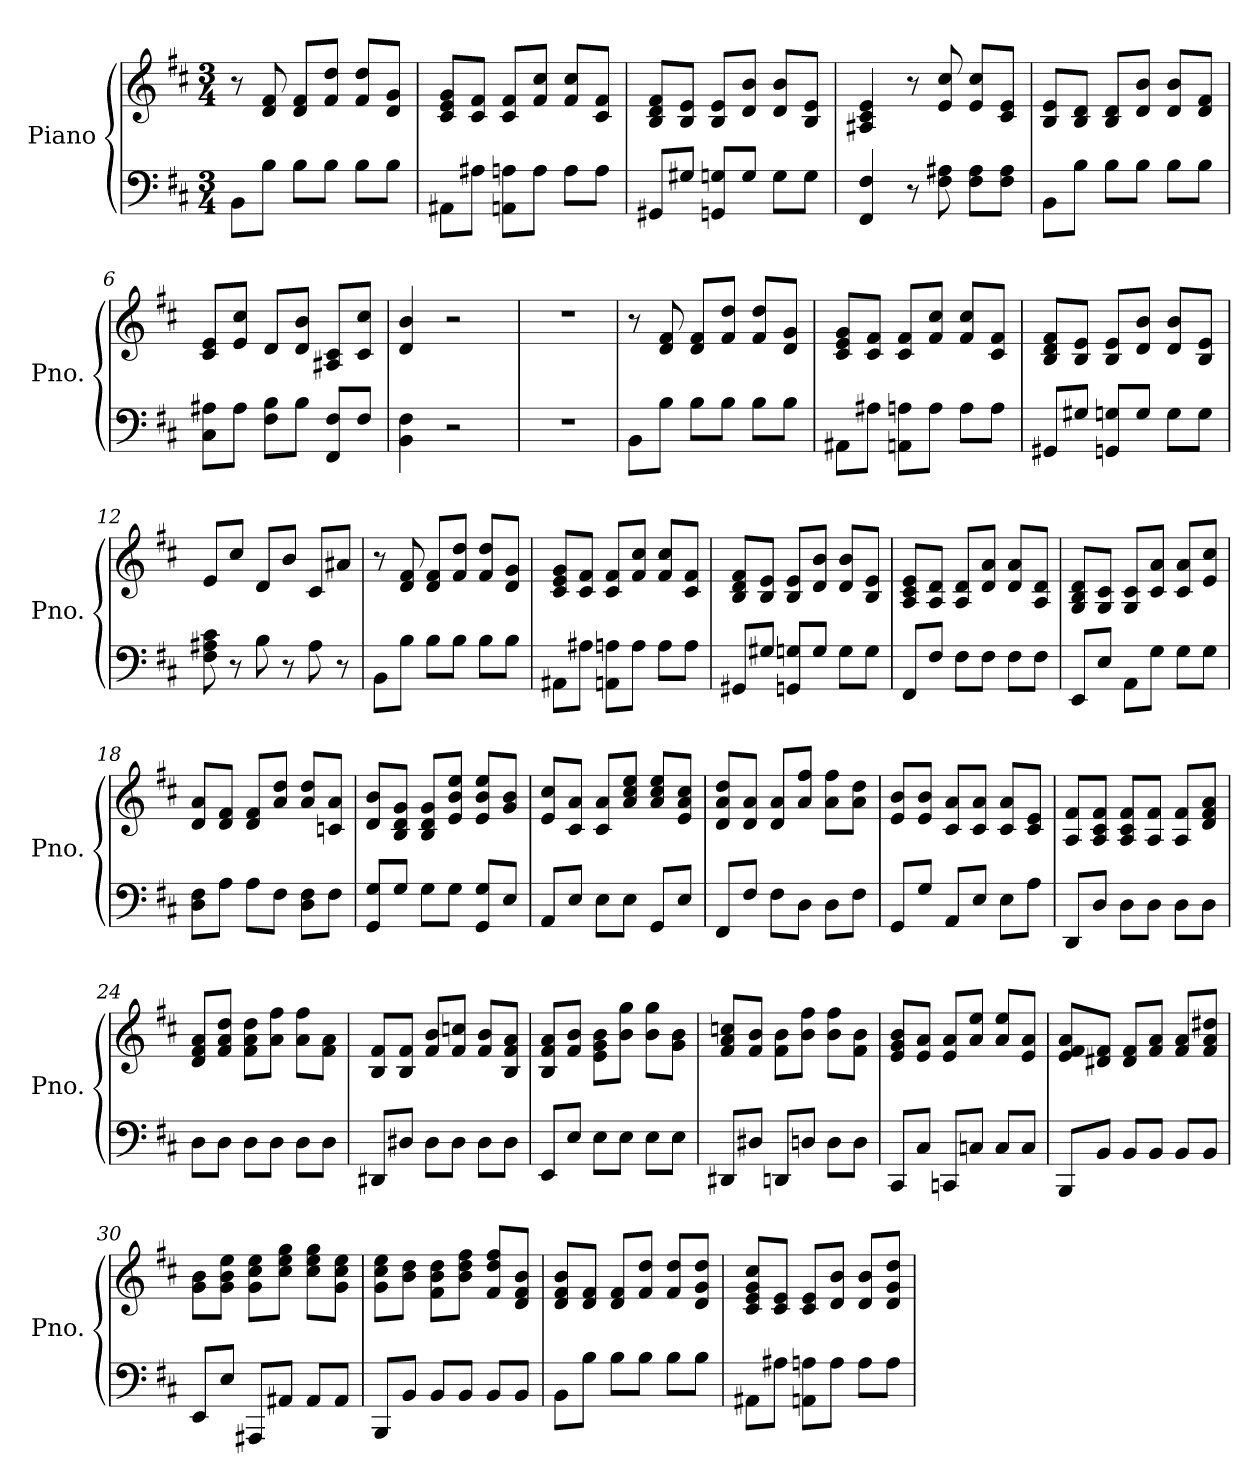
**kern	**kern
*part1	*part1
*staff2	*staff1
*I"Piano	*
*I'Pno.	*
*clefF4	*clefG2
*k[f#c#]	*k[f#c#]
*M3/4	*M3/4
=1	=1
8BB\L	8r
8B\J	8d/ 8f#/
8B\L	8d/ 8f#/L
8B\J	8f#/ 8dd/J
8B\L	8f#/ 8dd/L
8B\J	8d/ 8g/J
=2	=2
8AA#X\L	8c#/ 8e/ 8g/L
8A#X\J	8c#/ 8f#/J
8AAn\ 8An\L	8c#/ 8f#/L
8A\J	8f#/ 8cc#/J
8A\L	8f#/ 8cc#/L
8A\J	8c#/ 8f#/J
=3	=3
8GG#X/L	8B/ 8d/ 8f#/L
8G#X/J	8B/ 8e/J
8GGn/ 8Gn/L	8B/ 8e/L
8G/J	8d/ 8b/J
8G\L	8d/ 8b/L
8G\J	8B/ 8e/J
=4	=4
4FF#/ 4F#/	4A#X/ 4c#/ 4e/
8r	8r
8F#\ 8A#X\	8e/ 8cc#/
8F#\ 8A#\L	8e/ 8cc#/L
8F#\ 8A#\J	8c#/ 8e/J
=5	=5
8BB\L	8B/ 8e/L
8B\J	8B/ 8d/J
8B\L	8B/ 8d/L
8B\J	8d/ 8b/J
8B\L	8d/ 8b/L
8B\J	8d/ 8f#/J
!!LO:LB:g=z
=6	=6
8C#\ 8A#X\L	8c#/ 8e/L
8A#\J	8e/ 8cc#/J
8F#\ 8B\L	8d/L
8B\J	8d/ 8b/J
8FF#/ 8F#/L	8A#X/ 8c#/L
8F#/J	8c#/ 8cc#/J
=7	=7
4BB\ 4F#\	4d/ 4b/
2r	2r
=8	=8
2.r	2.r
=9	=9
8BB\L	8r
8B\J	8d/ 8f#/
8B\L	8d/ 8f#/L
8B\J	8f#/ 8dd/J
8B\L	8f#/ 8dd/L
8B\J	8d/ 8g/J
=10	=10
8AA#X\L	8c#/ 8e/ 8g/L
8A#X\J	8c#/ 8f#/J
8AAn\ 8An\L	8c#/ 8f#/L
8A\J	8f#/ 8cc#/J
8A\L	8f#/ 8cc#/L
8A\J	8c#/ 8f#/J
=11	=11
8GG#X/L	8B/ 8d/ 8f#/L
8G#X/J	8B/ 8e/J
8GGn/ 8Gn/L	8B/ 8e/L
8G/J	8d/ 8b/J
8G\L	8d/ 8b/L
8G\J	8B/ 8e/J
=12	=12
8F#\ 8A#X\ 8c#\	8e/L
8r	8cc#/J
8B\	8d/L
8r	8b/J
8A#\	8c#/L
8r	8a#X/J
!!LO:LB:g=z
=13	=13
8BB\L	8r
8B\J	8d/ 8f#/
8B\L	8d/ 8f#/L
8B\J	8f#/ 8dd/J
8B\L	8f#/ 8dd/L
8B\J	8d/ 8g/J
=14	=14
8AA#X\L	8c#/ 8e/ 8g/L
8A#X\J	8c#/ 8f#/J
8AAn\ 8An\L	8c#/ 8f#/L
8A\J	8f#/ 8cc#/J
8A\L	8f#/ 8cc#/L
8A\J	8c#/ 8f#/J
=15	=15
8GG#X/L	8B/ 8d/ 8f#/L
8G#X/J	8B/ 8e/J
8GGn/ 8Gn/L	8B/ 8e/L
8G/J	8d/ 8b/J
8G\L	8d/ 8b/L
8G\J	8B/ 8e/J
=16	=16
8FF#/L	8A/ 8c#/ 8e/L
8F#/J	8A/ 8d/J
8F#\L	8A/ 8d/L
8F#\J	8d/ 8a/J
8F#\L	8d/ 8a/L
8F#\J	8A/ 8d/J
=17	=17
8EE/L	8G/ 8B/ 8d/L
8E/J	8G/ 8c#/J
8AA\L	8G/ 8c#/L
8G\J	8c#/ 8a/J
8G\L	8c#/ 8a/L
8G\J	8e/ 8cc#/J
!!LO:LB:g=z
=18	=18
8D\ 8F#\L	8d/ 8a/L
8A\J	8d/ 8f#/J
8A\L	8d/ 8f#/L
8F#\J	8a/ 8dd/J
8D\ 8F#\L	8a/ 8dd/L
8F#\J	8cn/ 8a/J
=19	=19
8GG/ 8G/L	8d/ 8b/L
8G/J	8B/ 8d/ 8g/J
8G\L	8B/ 8d/ 8g/L
8G\J	8e/ 8b/ 8ee/J
8GG/ 8G/L	8e/ 8b/ 8ee/L
8E/J	8g/ 8b/J
=20	=20
8AA/L	8e/ 8cc#/L
8E/J	8c#/ 8a/J
8E\L	8c#/ 8a/L
8E\J	8a/ 8cc#/ 8ee/J
8GG/L	8a/ 8cc#/ 8ee/L
8E/J	8e/ 8a/ 8cc#/J
=21	=21
8FF#/L	8d/ 8a/ 8dd/L
8F#/J	8d/ 8a/J
8F#\L	8d/ 8a/L
8D\J	8a/ 8ff#/J
8D\L	8a\ 8ff#\L
8F#\J	8a\ 8dd\J
=22	=22
8GG/L	8e/ 8b/L
8G/J	8e/ 8b/J
8AA/L	8c#/ 8a/L
8E/J	8c#/ 8a/J
8E\L	8c#/ 8a/L
8A\J	8c#/ 8e/J
=23	=23
8DD/L	8A/ 8f#/L
8D/J	8A/ 8c#/ 8f#/J
8D\L	8A/ 8c#/ 8f#/L
8D\J	8A/ 8f#/J
8D\L	8A/ 8f#/L
8D\J	8d/ 8f#/ 8a/J
!!LO:LB:g=z
=24	=24
8D\L	8d/ 8f#/ 8a/L
8D\J	8f#/ 8a/ 8dd/J
8D\L	8f#\ 8a\ 8dd\L
8D\J	8a\ 8ff#\J
8D\L	8a\ 8ff#\L
8D\J	8f#\ 8a\J
=25	=25
8DD#X/L	8B/ 8f#/L
8D#X/J	8B/ 8f#/J
8D#\L	8f#/ 8b/L
8D#\J	8f#/ 8ccn/J
8D#\L	8f#/ 8b/L
8D#\J	8B/ 8f#/ 8a/J
=26	=26
8EE/L	8B/ 8f#/ 8a/L
8E/J	8f#/ 8b/J
8E\L	8e\ 8g\ 8b\L
8E\J	8b\ 8gg\J
8E\L	8b\ 8gg\L
8E\J	8g\ 8b\J
=27	=27
8DD#X/L	8f#/ 8a/ 8ccn/L
8D#X/J	8f#/ 8b/J
8DDn/L	8f#\ 8b\L
8Dn/J	8b\ 8ff#\J
8D\L	8b\ 8ff#\L
8D\J	8f#\ 8b\J
=28	=28
8CC#/L	8e/ 8g/ 8b/L
8C#/J	8e/ 8a/J
8CCn/L	8e/ 8a/L
8Cn/J	8a/ 8ee/J
8C/L	8a/ 8ee/L
8C/J	8e/ 8a/J
!!LO:PB:g=z
=29	=29
8BBB/L	8e/ 8f#/ 8a/L
8BB/J	8d#X/ 8f#/J
8BB/L	8d#/ 8f#/L
8BB/J	8f#/ 8a/J
8BB/L	8f#/ 8a/L
8BB/J	8f#/ 8a/ 8dd#X/J
=30	=30
8EE/L	8g\ 8b\L
8E/J	8g\ 8b\ 8ee\J
8AAA#X/L	8g\ 8cc#\ 8ee\L
8AA#X/J	8cc#\ 8ee\ 8gg\J
8AA#/L	8cc#\ 8ee\ 8gg\L
8AA#/J	8g\ 8cc#\ 8ee\J
=31	=31
8BBB/L	8g\ 8cc#\ 8ee\L
8BB/J	8b\ 8dd\J
8BB/L	8f#\ 8b\ 8dd\L
8BB/J	8b\ 8dd\ 8ff#\J
8BB/L	8f#/ 8dd/ 8ff#/L
8BB/J	8d/ 8f#/ 8b/J
=32	=32
8BB\L	8d/ 8f#/ 8b/L
8B\J	8d/ 8f#/J
8B\L	8d/ 8f#/L
8B\J	8f#/ 8dd/J
8B\L	8f#/ 8dd/L
8B\J	8d/ 8g/ 8dd/J
=33	=33
8AA#X\L	8c#/ 8e/ 8g/ 8cc#/L
8A#X\J	8c#/ 8e/J
8AAn\ 8An\L	8c#/ 8e/L
8A\J	8d/ 8b/J
8A\L	8d/ 8b/L
8A\J	8d/ 8g/ 8dd/J
=	=
*-	*-
